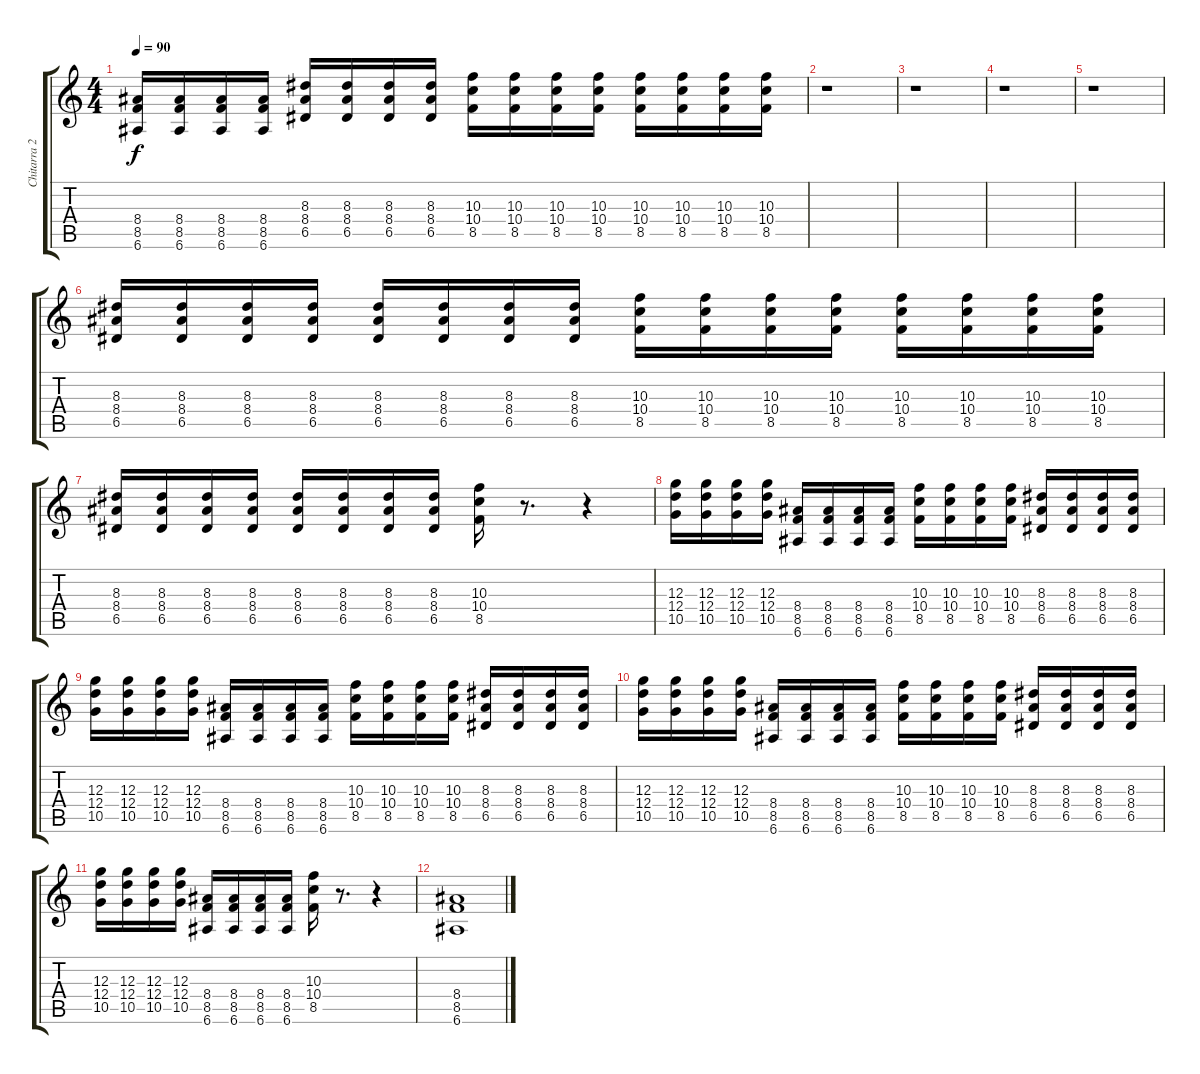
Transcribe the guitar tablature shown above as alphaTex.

\track ("Chitarra 2" "Chitarra 2") {instrument distortionguitar}
\staff {score tabs}
\tuning (E4 B3 G3 D3 A2 E2) {hide}
\ts (4 4)
\tempo 90
\clef g2
\ks c
(8.4 8.5 6.6).16{dy f} (8.4 8.5 6.6).16 (8.4 8.5 6.6).16 (8.4 8.5 6.6).16 (8.3 8.4 6.5).16 (8.3 8.4 6.5).16 (8.3 8.4 6.5).16 (8.3 8.4 6.5).16 (10.3 10.4 8.5).16 (10.3 10.4 8.5).16 (10.3 10.4 8.5).16 (10.3 10.4 8.5).16 (10.3 10.4 8.5).16 (10.3 10.4 8.5).16 (10.3 10.4 8.5).16 (10.3 10.4 8.5).16 |
r.1 |
r.1 |
r.1 |
r.1 |
(8.3 8.4 6.5).16 (8.3 8.4 6.5).16 (8.3 8.4 6.5).16 (8.3 8.4 6.5).16 (8.3 8.4 6.5).16 (8.3 8.4 6.5).16 (8.3 8.4 6.5).16 (8.3 8.4 6.5).16 (10.3 10.4 8.5).16 (10.3 10.4 8.5).16 (10.3 10.4 8.5).16 (10.3 10.4 8.5).16 (10.3 10.4 8.5).16 (10.3 10.4 8.5).16 (10.3 10.4 8.5).16 (10.3 10.4 8.5).16 |
(8.3 8.4 6.5).16 (8.3 8.4 6.5).16 (8.3 8.4 6.5).16 (8.3 8.4 6.5).16 (8.3 8.4 6.5).16 (8.3 8.4 6.5).16 (8.3 8.4 6.5).16 (8.3 8.4 6.5).16 (10.3 10.4 8.5).16 r.8{d} r.4 |
(12.3 12.4 10.5).16 (12.3 12.4 10.5).16 (12.3 12.4 10.5).16 (12.3 12.4 10.5).16 (8.4 8.5 6.6).16 (8.4 8.5 6.6).16 (8.4 8.5 6.6).16 (8.4 8.5 6.6).16 (10.3 10.4 8.5).16 (10.3 10.4 8.5).16 (10.3 10.4 8.5).16 (10.3 10.4 8.5).16 (8.3 8.4 6.5).16 (8.3 8.4 6.5).16 (8.3 8.4 6.5).16 (8.3 8.4 6.5).16 |
(12.3 12.4 10.5).16 (12.3 12.4 10.5).16 (12.3 12.4 10.5).16 (12.3 12.4 10.5).16 (8.4 8.5 6.6).16 (8.4 8.5 6.6).16 (8.4 8.5 6.6).16 (8.4 8.5 6.6).16 (10.3 10.4 8.5).16 (10.3 10.4 8.5).16 (10.3 10.4 8.5).16 (10.3 10.4 8.5).16 (8.3 8.4 6.5).16 (8.3 8.4 6.5).16 (8.3 8.4 6.5).16 (8.3 8.4 6.5).16 |
(12.3 12.4 10.5).16 (12.3 12.4 10.5).16 (12.3 12.4 10.5).16 (12.3 12.4 10.5).16 (8.4 8.5 6.6).16 (8.4 8.5 6.6).16 (8.4 8.5 6.6).16 (8.4 8.5 6.6).16 (10.3 10.4 8.5).16 (10.3 10.4 8.5).16 (10.3 10.4 8.5).16 (10.3 10.4 8.5).16 (8.3 8.4 6.5).16 (8.3 8.4 6.5).16 (8.3 8.4 6.5).16 (8.3 8.4 6.5).16 |
(12.3 12.4 10.5).16 (12.3 12.4 10.5).16 (12.3 12.4 10.5).16 (12.3 12.4 10.5).16 (8.4 8.5 6.6).16 (8.4 8.5 6.6).16 (8.4 8.5 6.6).16 (8.4 8.5 6.6).16 (10.3 10.4 8.5).16 r.8{d} r.4 |
(8.4 8.5 6.6).1
